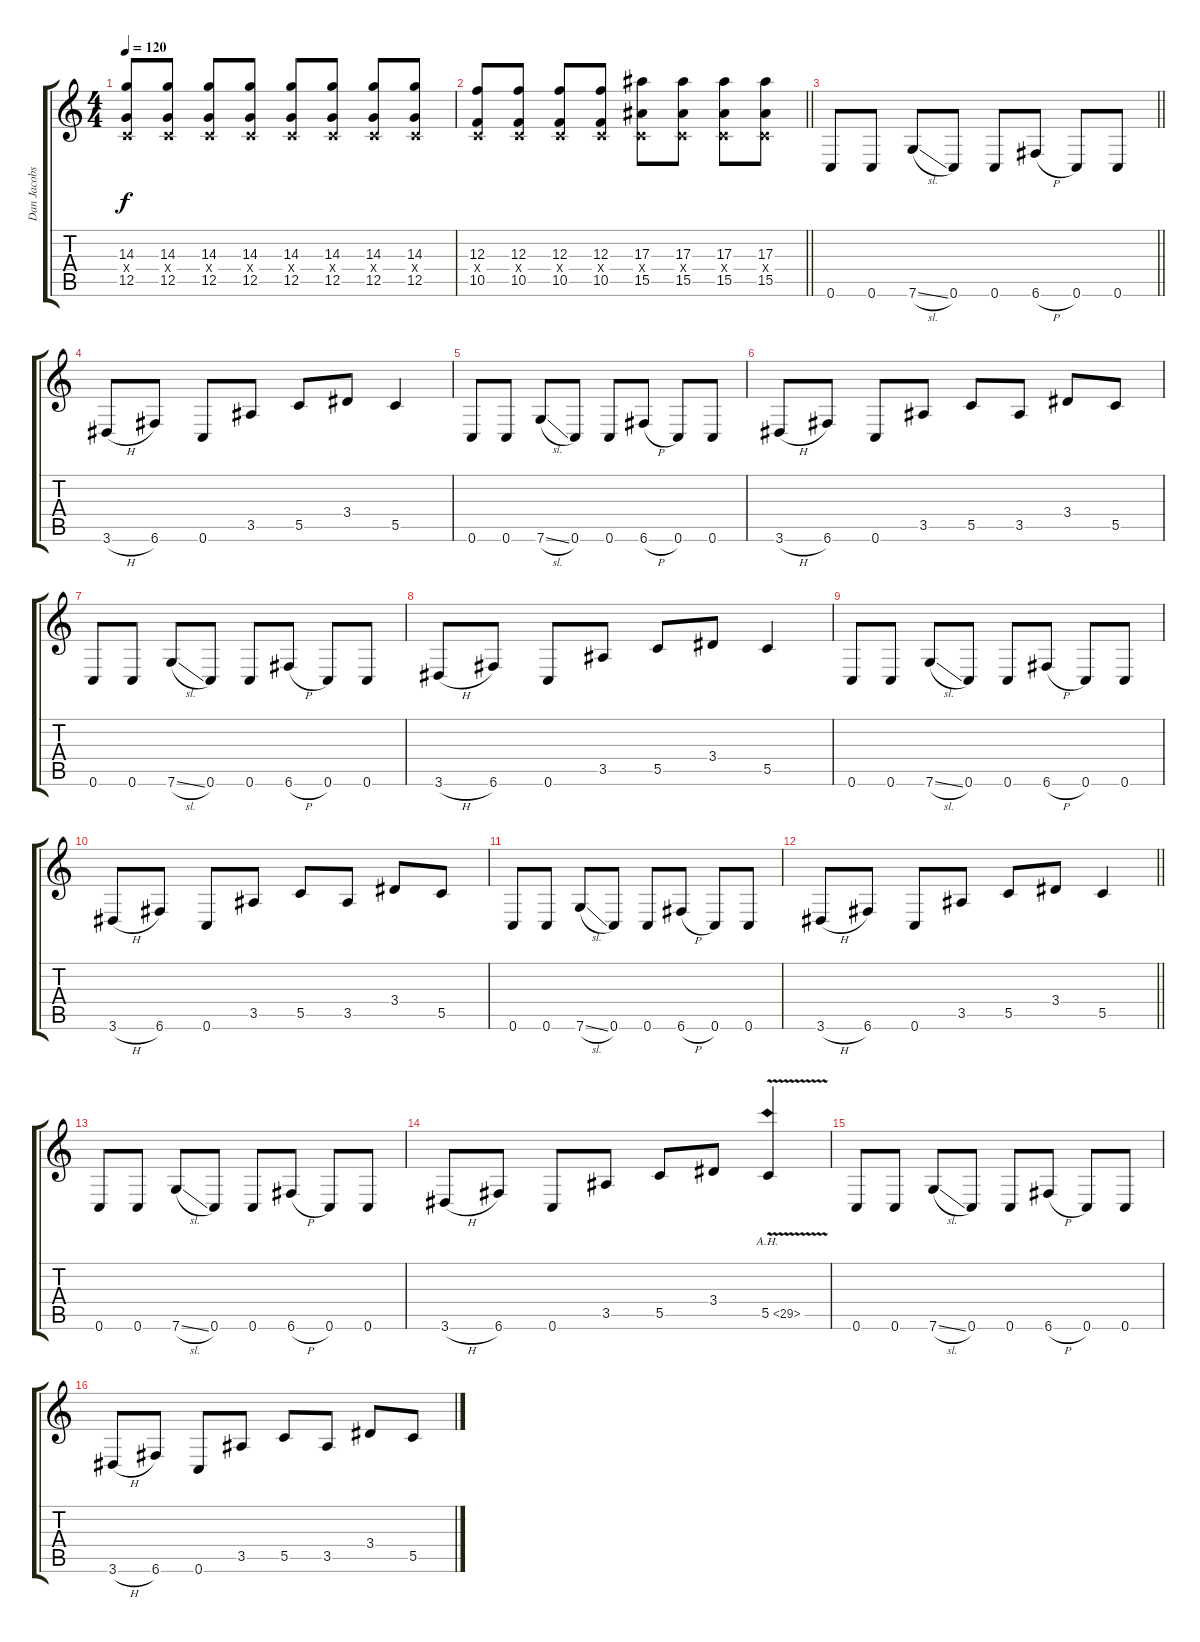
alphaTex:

\track ("Dan Jacobs" "Dan Jacobs") {instrument distortionguitar}
\staff {score tabs}
\tuning (D4 A3 F3 C3 G2 C2) {hide}
\ts (4 4)
\tempo 120
\clef g2
\ks c
(14.3 0.4{x} 12.5).8{dy f} (14.3 0.4{x} 12.5).8 (14.3 0.4{x} 12.5).8 (14.3 0.4{x} 12.5).8 (14.3 0.4{x} 12.5).8 (14.3 0.4{x} 12.5).8 (14.3 0.4{x} 12.5).8 (14.3 0.4{x} 12.5).8 |
\barLineRight lightlight
(12.3 0.4{x} 10.5).8 (12.3 0.4{x} 10.5).8 (12.3 0.4{x} 10.5).8 (12.3 0.4{x} 10.5).8 (17.3 0.4{x} 15.5).8 (17.3 0.4{x} 15.5).8 (17.3 0.4{x} 15.5).8 (17.3 0.4{x} 15.5).8 |
\barLineRight lightlight
0.6.8 0.6.8 7.6{sl}.8 0.6.8 0.6.8 6.6{h}.8 0.6.8 0.6.8 |
\section ("" "")
3.6{h}.8 6.6.8 0.6.8 3.5.8 5.5.8 3.4.8 5.5.4 |
0.6.8 0.6.8 7.6{sl}.8 0.6.8 0.6.8 6.6{h}.8 0.6.8 0.6.8 |
3.6{h}.8 6.6.8 0.6.8 3.5.8 5.5.8 3.5.8 3.4.8 5.5.8 |
0.6.8 0.6.8 7.6{sl}.8 0.6.8 0.6.8 6.6{h}.8 0.6.8 0.6.8 |
3.6{h}.8 6.6.8 0.6.8 3.5.8 5.5.8 3.4.8 5.5.4 |
0.6.8 0.6.8 7.6{sl}.8 0.6.8 0.6.8 6.6{h}.8 0.6.8 0.6.8 |
3.6{h}.8 6.6.8 0.6.8 3.5.8 5.5.8 3.5.8 3.4.8 5.5.8 |
0.6.8 0.6.8 7.6{sl}.8 0.6.8 0.6.8 6.6{h}.8 0.6.8 0.6.8 |
\barLineRight lightlight
3.6{h}.8 6.6.8 0.6.8 3.5.8 5.5.8 3.4.8 5.5.4 |
0.6.8 0.6.8 7.6{sl}.8 0.6.8 0.6.8 6.6{h}.8 0.6.8 0.6.8 |
3.6{h}.8 6.6.8 0.6.8 3.5.8 5.5.8 3.4.8 5.5{ah 24 v}.4 |
0.6.8 0.6.8 7.6{sl}.8 0.6.8 0.6.8 6.6{h}.8 0.6.8 0.6.8 |
3.6{h}.8 6.6.8 0.6.8 3.5.8 5.5.8 3.5.8 3.4.8 5.5.8
